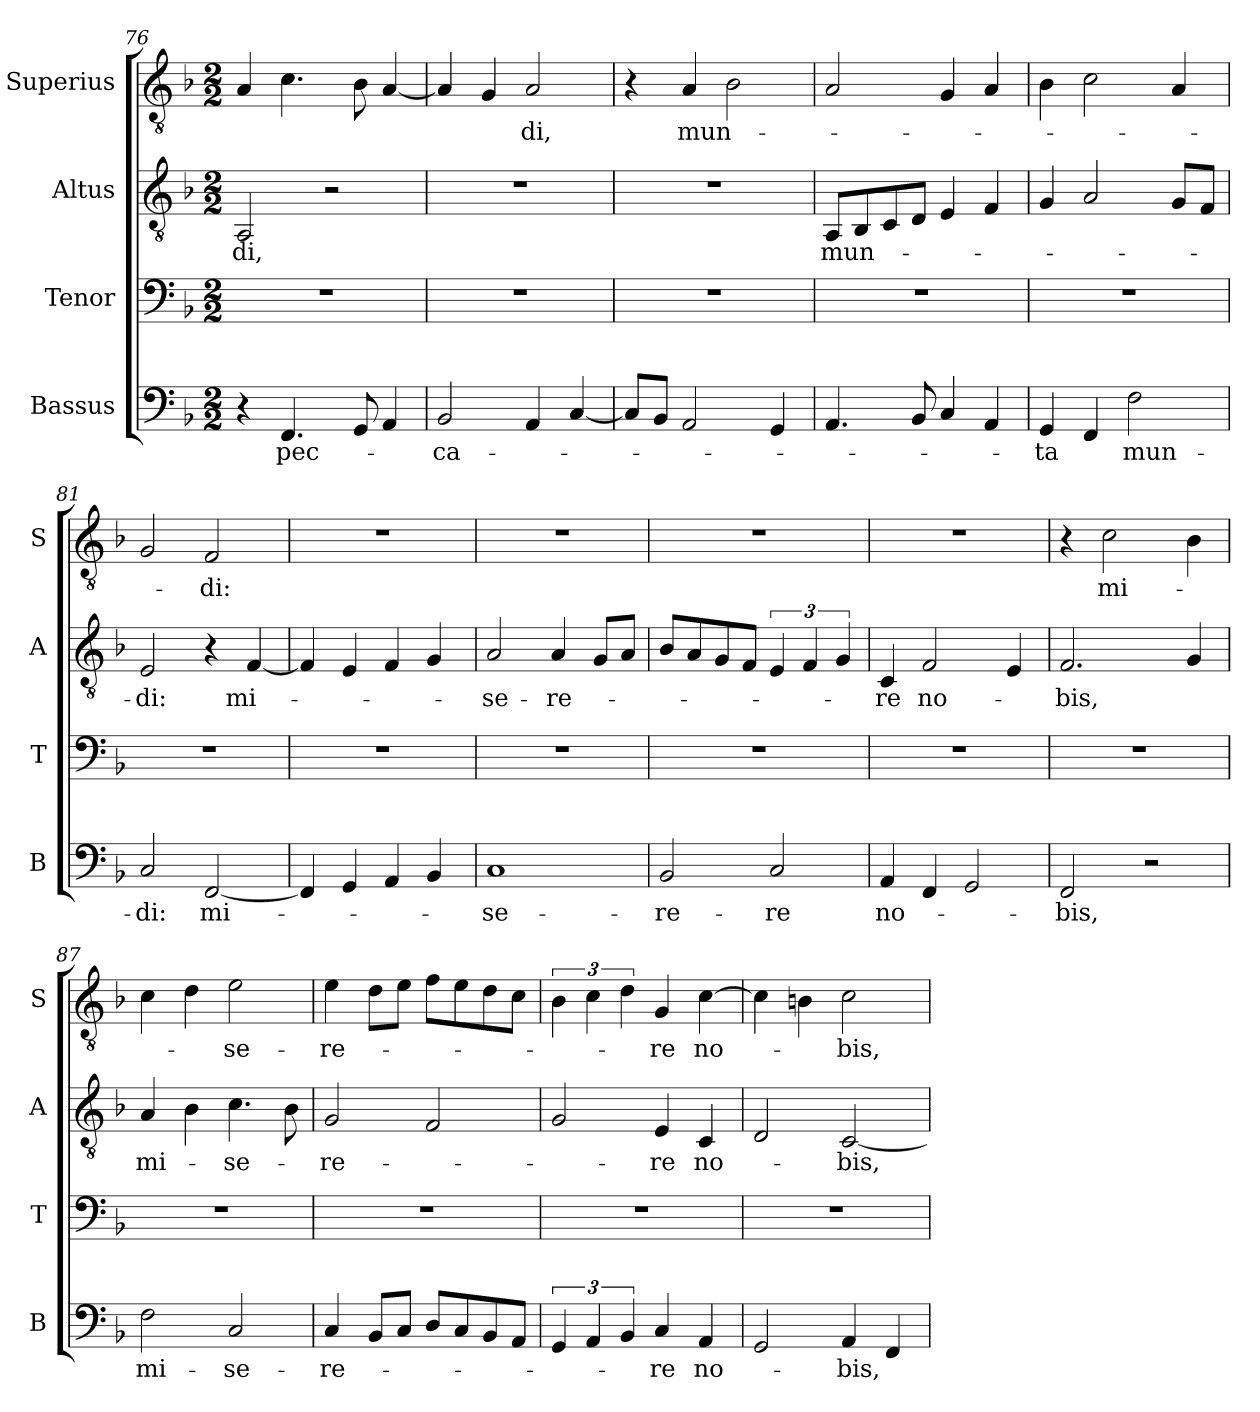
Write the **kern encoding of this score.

**kern	**text	**kern	**kern	**text	**kern	**text
*part4	*part4	*part3	*part2	*part2	*part1	*part1
*staff4	*staff4	*staff3	*staff2	*staff2	*staff1	*staff1
*I"Bassus	*	*I"Tenor	*I"Altus	*	*I"Superius	*
*I'B	*	*I'T	*I'A	*	*I'S	*
*clefF4	*	*clefF4	*clefGv2	*	*clefGv2	*
*k[b-]	*	*k[b-]	*k[b-]	*	*k[b-]	*
*M2/2	*	*M2/2	*M2/2	*	*M2/2	*
=76	=76	=76	=76	=76	=76	=76
4r	.	1r	2AA	-di,	4A	.
!	!LO:LY:i	!	!	!	!	!
4.FF	pec-	.	.	.	4.c	.
.	.	.	2r	.	.	.
8GG	.	.	.	.	8B-	.
4AA	.	.	.	.	[4A	.
=77	=77	=77	=77	=77	=77	=77
!	!LO:LY:i	!	!	!	!	!
2BB-	-ca-	1r	1r	.	4A]	.
.	.	.	.	.	4G	.
!	!	!	!	!	!	!LO:LY:i
4AA	.	.	.	.	2A	-di,
[4C	.	.	.	.	.	.
=78	=78	=78	=78	=78	=78	=78
8CL]	.	1r	1r	.	4r	.
8BB-J	.	.	.	.	.	.
!	!	!	!	!	!	!LO:LY:i
2AA	.	.	.	.	4A	mun-
.	.	.	.	.	2B-	.
4GG	.	.	.	.	.	.
=79	=79	=79	=79	=79	=79	=79
!	!	!	!	!LO:LY:i	!	!
4.AA	.	1r	8AAL	mun-	2A	.
.	.	.	8BB-	.	.	.
.	.	.	8C	.	.	.
8BB-	.	.	8DJ	.	.	.
4C	.	.	4E	.	4G	.
4AA	.	.	4F	.	4A	.
=80	=80	=80	=80	=80	=80	=80
!	!LO:LY:i	!	!	!	!	!
4GG	-ta	1r	4G	.	4B-	.
4FF	.	.	2A	.	2c	.
2F	mun-	.	.	.	.	.
.	.	.	8GL	.	4A	.
.	.	.	8FJ	.	.	.
=81	=81	=81	=81	=81	=81	=81
!	!	!	!	!LO:LY:i	!	!
2C	-di:	1r	2E	-di:	2G	.
[2FF	mi-	.	4r	.	2F	-di:
.	.	.	[4F	mi-	.	.
=82	=82	=82	=82	=82	=82	=82
4FF]	.	1r	4F]	.	1r	.
4GG	.	.	4E	.	.	.
4AA	.	.	4F	.	.	.
4BB-	.	.	4G	.	.	.
=83	=83	=83	=83	=83	=83	=83
1C	-se-	1r	2A	-se-	1r	.
.	.	.	4A	-re-	.	.
.	.	.	8GL	.	.	.
.	.	.	8AJ	.	.	.
=84	=84	=84	=84	=84	=84	=84
2BB-	-re-	1r	8B-L	.	1r	.
.	.	.	8A	.	.	.
.	.	.	8G	.	.	.
.	.	.	8FJ	.	.	.
2C	-re	.	6E	.	.	.
.	.	.	6F	.	.	.
.	.	.	6G	.	.	.
=85	=85	=85	=85	=85	=85	=85
!	!LO:LY:i	!	!	!	!	!
4AA	no-	1r	4C	-re	1r	.
!	!	!	!	!LO:LY:i	!	!
4FF	.	.	2F	no-	.	.
2GG	.	.	.	.	.	.
.	.	.	4E	.	.	.
=86	=86	=86	=86	=86	=86	=86
!	!LO:LY:i	!	!	!LO:LY:i	!	!
2FF	-bis,	1r	2.F	-bis,	4r	.
.	.	.	.	.	2c	mi-
2r	.	.	.	.	.	.
.	.	.	4G	.	4B-	.
=87	=87	=87	=87	=87	=87	=87
!	!LO:LY:i	!	!	!LO:LY:i	!	!
2F	mi-	1r	4A	mi-	4c	.
.	.	.	4B-	.	4d	.
!	!LO:LY:i	!	!	!LO:LY:i	!	!
2C	-se-	.	4.c	-se-	2e	-se-
.	.	.	8B-	.	.	.
=88	=88	=88	=88	=88	=88	=88
!	!LO:LY:i	!	!	!LO:LY:i	!	!
4C	-re-	1r	2G	-re-	4e	-re-
8BB-L	.	.	.	.	8dL	.
8CJ	.	.	.	.	8eJ	.
8DL	.	.	2F	.	8fL	.
8C	.	.	.	.	8e	.
8BB-	.	.	.	.	8d	.
8AAJ	.	.	.	.	8cJ	.
=89	=89	=89	=89	=89	=89	=89
6GG	.	1r	2G	.	6B-	.
6AA	.	.	.	.	6c	.
6BB-	.	.	.	.	6d	.
!	!LO:LY:i	!	!	!LO:LY:i	!	!
4C	-re	.	4E	-re	4G	-re
!	!LO:LY:i	!	!	!LO:LY:i	!	!LO:LY:i
4AA	no-	.	4C	no-	[4c	no-
=90	=90	=90	=90	=90	=90	=90
2GG	.	1r	2D	.	4c]	.
.	.	.	.	.	4Bn	.
!	!LO:LY:i	!	!	!LO:LY:i	!	!LO:LY:i
4AA	-bis,	.	[2C	-bis,	2c	-bis,
4FF	.	.	.	.	.	.
=	=	=	=	=	=	=
*-	*-	*-	*-	*-	*-	*-
